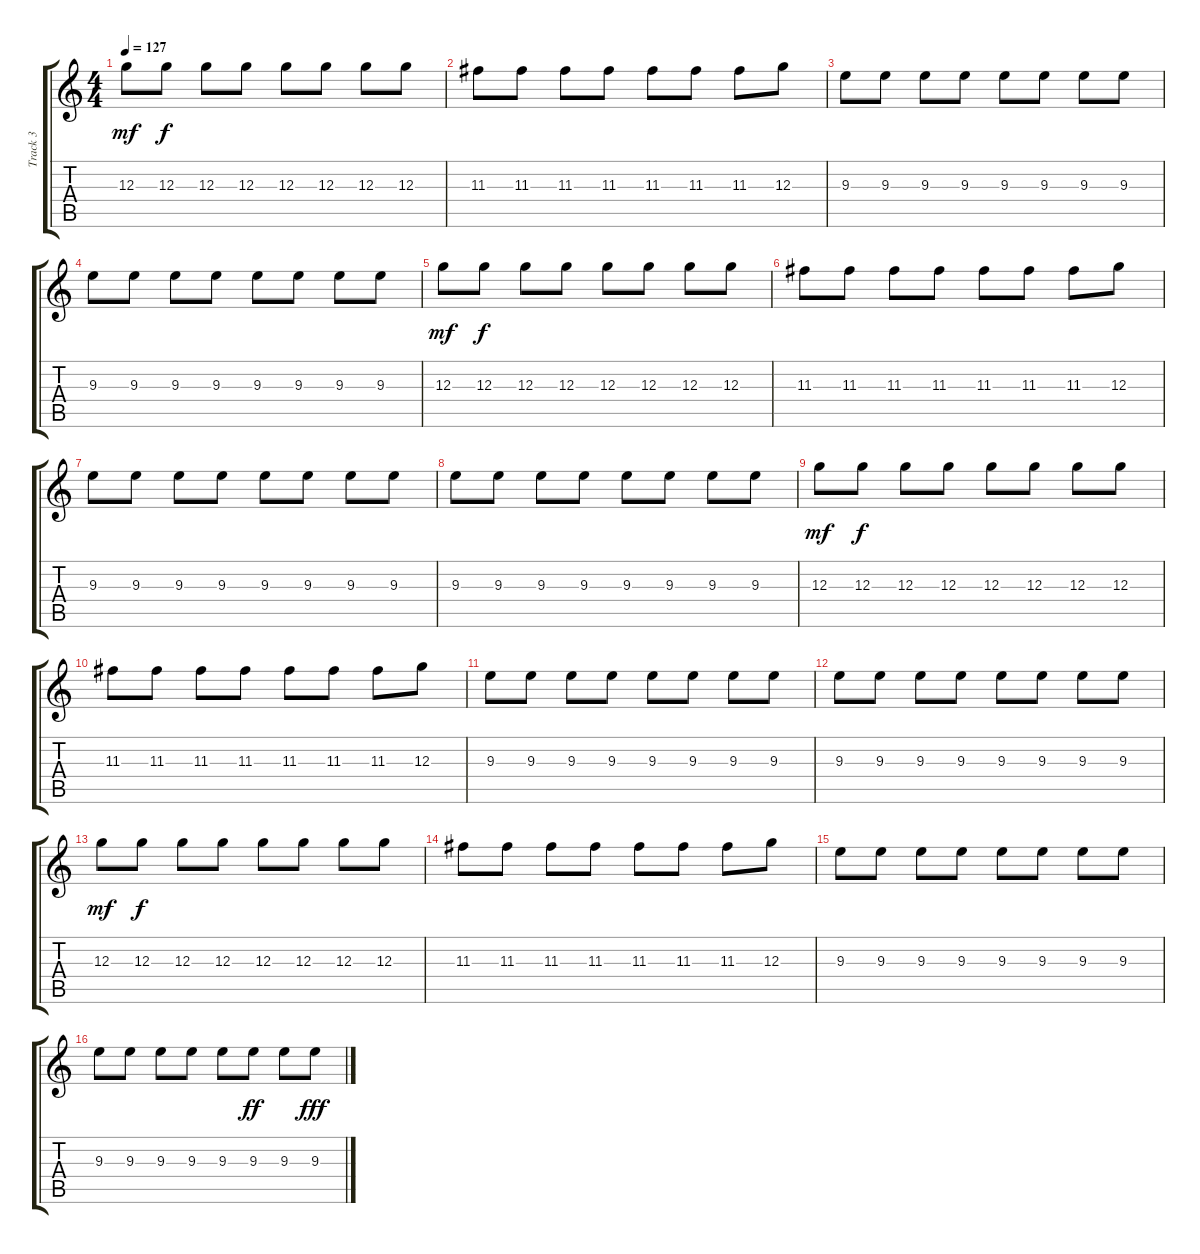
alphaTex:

\track ("Track 3" "Track 3") {instrument electricguitarclean}
\staff {score tabs}
\tuning (E4 B3 G3 D3 A2 E2) {hide}
\ts (4 4)
\tempo 127
\clef g2
\ks c
12.3.8{dy mf} 12.3.8{dy f} 12.3.8 12.3.8 12.3.8 12.3.8 12.3.8 12.3.8 |
11.3.8 11.3.8 11.3.8 11.3.8 11.3.8 11.3.8 11.3.8 12.3.8 |
9.3.8 9.3.8 9.3.8 9.3.8 9.3.8 9.3.8 9.3.8 9.3.8 |
9.3.8 9.3.8 9.3.8 9.3.8 9.3.8 9.3.8 9.3.8 9.3.8 |
12.3.8{dy mf} 12.3.8{dy f} 12.3.8 12.3.8 12.3.8 12.3.8 12.3.8 12.3.8 |
11.3.8 11.3.8 11.3.8 11.3.8 11.3.8 11.3.8 11.3.8 12.3.8 |
9.3.8 9.3.8 9.3.8 9.3.8 9.3.8 9.3.8 9.3.8 9.3.8 |
9.3.8 9.3.8 9.3.8 9.3.8 9.3.8 9.3.8 9.3.8 9.3.8 |
12.3.8{dy mf} 12.3.8{dy f} 12.3.8 12.3.8 12.3.8 12.3.8 12.3.8 12.3.8 |
11.3.8 11.3.8 11.3.8 11.3.8 11.3.8 11.3.8 11.3.8 12.3.8 |
9.3.8 9.3.8 9.3.8 9.3.8 9.3.8 9.3.8 9.3.8 9.3.8 |
9.3.8 9.3.8 9.3.8 9.3.8 9.3.8 9.3.8 9.3.8 9.3.8 |
12.3.8{dy mf} 12.3.8{dy f} 12.3.8 12.3.8 12.3.8 12.3.8 12.3.8 12.3.8 |
11.3.8 11.3.8 11.3.8 11.3.8 11.3.8 11.3.8 11.3.8 12.3.8 |
9.3.8 9.3.8 9.3.8 9.3.8 9.3.8 9.3.8 9.3.8 9.3.8 |
9.3.8 9.3.8 9.3.8 9.3.8 9.3.8 9.3.8{dy ff} 9.3.8 9.3.8{dy fff}
